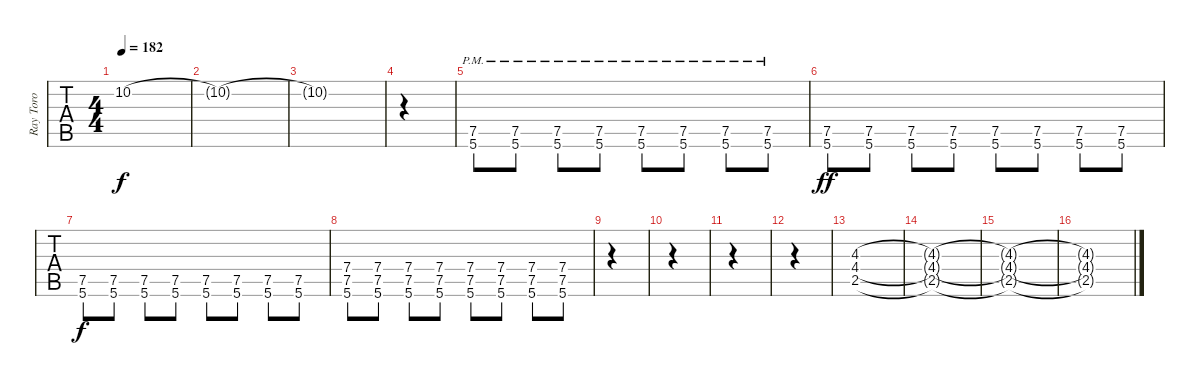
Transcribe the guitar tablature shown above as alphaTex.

\track ("Ray Toro" "Ray Toro") {instrument distortionguitar}
\staff {tabs}
\tuning (E4 B3 G3 D3 A2 E2) {hide}
\ts (4 4)
\tempo 182
\clef g2
\ks c
10.2.1{dy f} |
10.2{t}.1 |
10.2{t}.1 |
|
(7.5{pm} 5.6{pm}).8{volume 9 balance 0} (7.5{pm} 5.6{pm}).8 (7.5{pm} 5.6{pm}).8 (7.5{pm} 5.6{pm}).8 (7.5{pm} 5.6{pm}).8 (7.5{pm} 5.6{pm}).8 (7.5{pm} 5.6{pm}).8 (7.5{pm} 5.6{pm}).8 |
(7.5 5.6).8{dy ff} (7.5 5.6).8 (7.5 5.6).8 (7.5 5.6).8 (7.5 5.6).8 (7.5 5.6).8 (7.5 5.6).8 (7.5 5.6).8 |
(7.5 5.6).8{dy f} (7.5 5.6).8 (7.5 5.6).8 (7.5 5.6).8 (7.5 5.6).8 (7.5 5.6).8 (7.5 5.6).8 (7.5 5.6).8 |
(7.4 7.5 5.6).8 (7.4 7.5 5.6).8 (7.4 7.5 5.6).8 (7.4 7.5 5.6).8 (7.4 7.5 5.6).8 (7.4 7.5 5.6).8 (7.4 7.5 5.6).8 (7.4 7.5 5.6).8 |
|
|
|
|
(4.3 4.4 2.5).1 |
(4.3{t} 4.4{t} 2.5{t}).1 |
(4.3{t} 4.4{t} 2.5{t}).1 |
(4.3{t} 4.4{t} 2.5{t}).1
